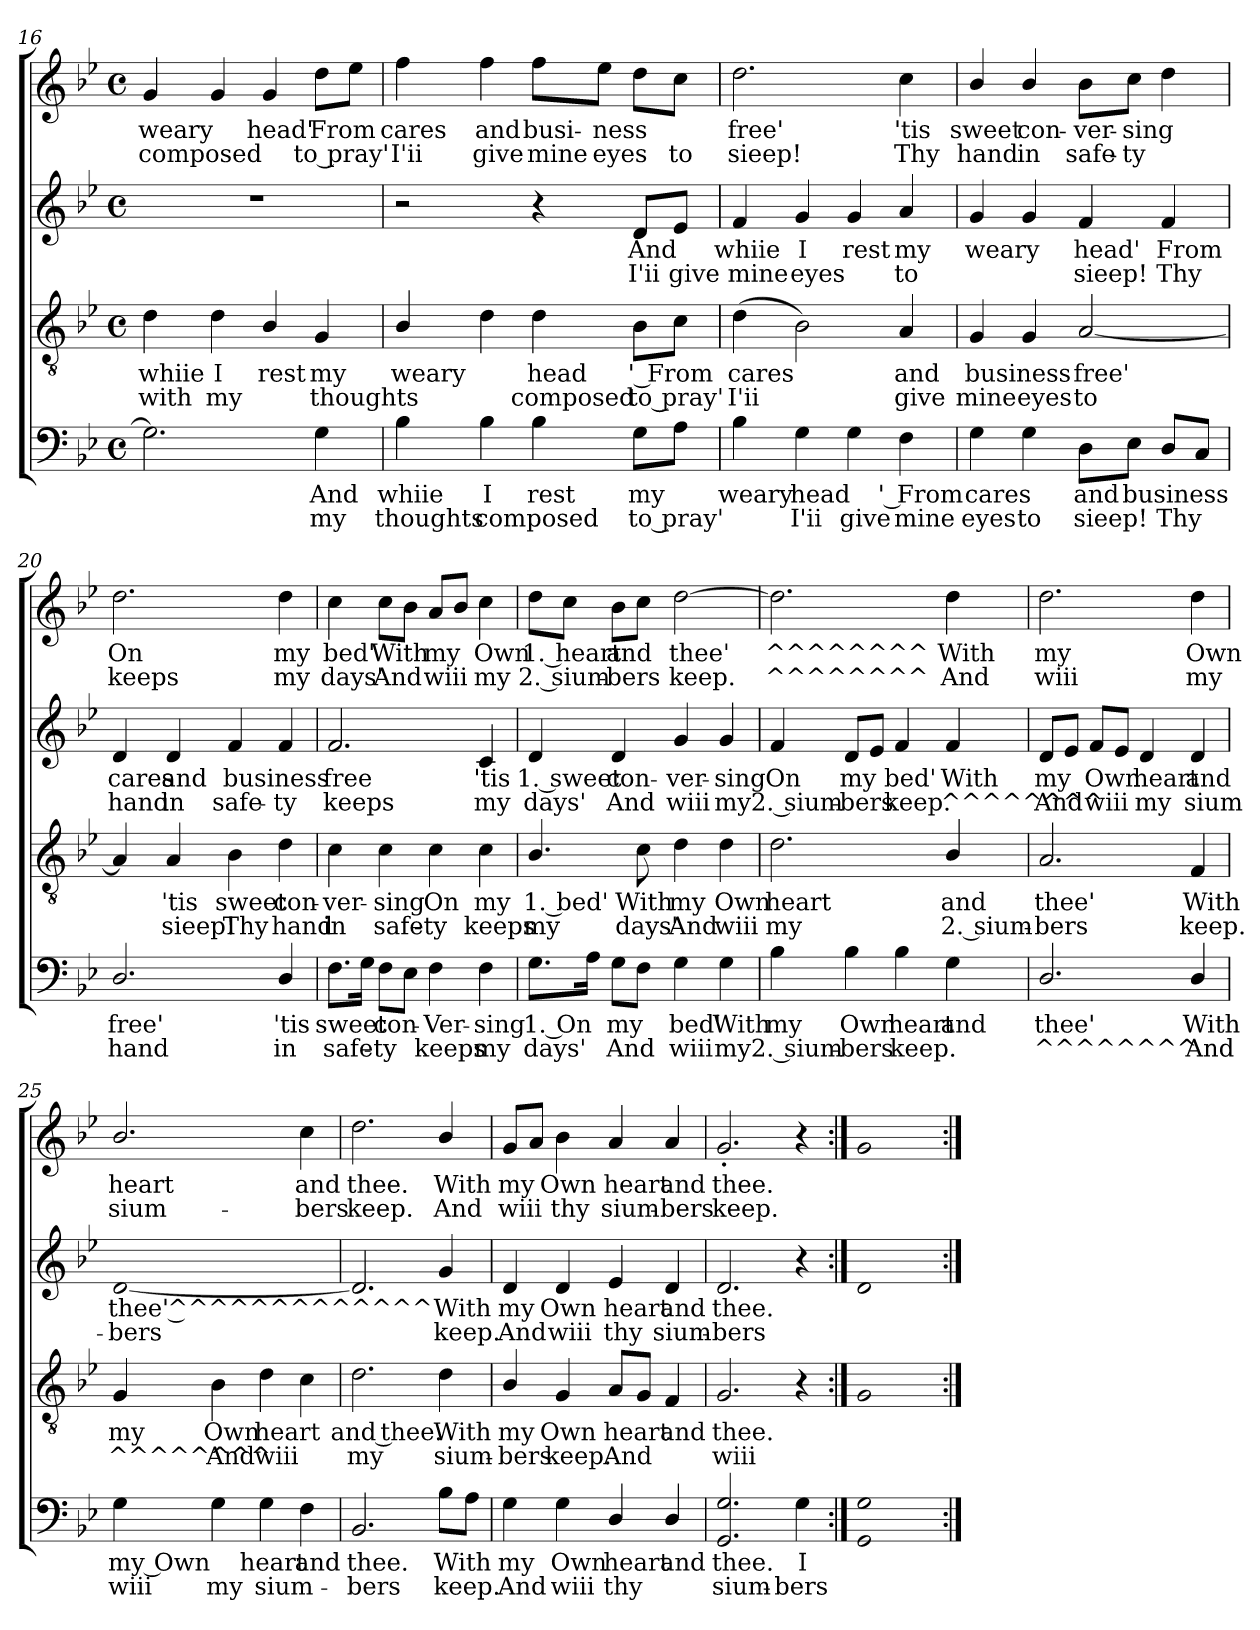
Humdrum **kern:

**kern	**text	**text	**kern	**text	**text	**kern	**text	**text	**kern	**text	**text
*part4	*part4	*part4	*part3	*part3	*part3	*part2	*part2	*part2	*part1	*part1	*part1
*staff4	*staff4	*staff4	*staff3	*staff3	*staff3	*staff2	*staff2	*staff2	*staff1	*staff1	*staff1
*clefF4	*	*	*clefGv2	*	*	*clefG2	*	*	*clefG2	*	*
*k[b-e-]	*	*	*k[b-e-]	*	*	*k[b-e-]	*	*	*k[b-e-]	*	*
*B-:	*	*	*B-:	*	*	*B-:	*	*	*B-:	*	*
*M4/4	*	*	*M4/4	*	*	*M4/4	*	*	*M4/4	*	*
*met(c)	*	*	*met(c)	*	*	*met(c)	*	*	*met(c)	*	*
=16	=16	=16	=16	=16	=16	=16	=16	=16	=16	=16	=16
!LO:N:head=open	!	!	!LO:N:head=solid	!LO:LY:b	!LO:LY:b	!	!	!	!LO:N:head=solid	!LO:LY:b	!LO:LY:b
2.G\]	.	.	4d\	whiie	with	1r	.	.	4g/	weary	composed
!	!	!	!LO:N:head=solid	!LO:LY:b	!LO:LY:b	!	!	!	!LO:N:head=solid	!	!
.	.	.	4d\	I	my	.	.	.	4g/	.	.
!	!	!	!LO:N:head=solid	!LO:LY:b	!	!	!	!	!LO:N:head=solid	!LO:LY:b	!
.	.	.	4B-/	rest	.	.	.	.	4g/	head'	.
!LO:N:head=solid	!LO:LY:b	!LO:LY:b	!LO:N:head=solid	!LO:LY:b	!LO:LY:b	!	!	!	!LO:N:head=solid	!LO:LY:b	!LO:LY:b
4G\	And	my	4G/	my	thoughts	.	.	.	8dd\L	From	to pray'
!	!	!	!	!	!	!	!	!	!LO:N:head=solid	!	!
.	.	.	.	.	.	.	.	.	8ee-\J	.	.
=17	=17	=17	=17	=17	=17	=17	=17	=17	=17	=17	=17
!LO:N:head=solid	!LO:LY:b	!LO:LY:b	!LO:N:head=solid	!LO:LY:b	!	!	!	!	!	!LO:LY:b	!LO:LY:b
4B-\	whiie	thoughts	4B-/	weary	.	2r	.	.	4ff\	cares	I'ii
!LO:N:head=solid	!LO:LY:b	!LO:LY:b	!LO:N:head=solid	!	!	!	!	!	!	!LO:LY:b	!LO:LY:b
4B-\	I	composed	4d\	.	.	.	.	.	4ff\	and	give
!LO:N:head=solid	!LO:LY:b	!	!LO:N:head=solid	!LO:LY:b	!LO:LY:b	!	!	!	!	!LO:LY:b	!LO:LY:b
4B-\	rest	.	4d\	head	composed	4r	.	.	8ff\L	busi-	mine
!	!	!	!	!	!	!	!	!	!LO:N:head=solid	!LO:LY:b	!LO:LY:b
.	.	.	.	.	.	.	.	.	8ee-\J	-ness	eyes
!LO:N:head=solid	!LO:LY:b	!LO:LY:b	!LO:N:head=solid	!LO:LY:b:rj	!LO:LY:b:rj	!LO:N:head=solid	!LO:LY:b	!LO:LY:b	!LO:N:head=solid	!	!
8G\L	my	to pray'	8B-\L	' From	to pray'	8d/L	And	I'ii	8dd\L	.	.
!LO:N:head=solid	!	!	!	!	!	!LO:N:head=solid	!	!LO:LY:b	!	!	!LO:LY:b
8A\J	.	.	8c\J	.	.	8e-/J	.	give	8cc\J	.	to
=18	=18	=18	=18	=18	=18	=18	=18	=18	=18	=18	=18
!LO:N:head=solid	!LO:LY:b	!	!LO:N:head=solid	!LO:LY:b	!LO:LY:b	!	!LO:LY:b	!LO:LY:b	!LO:N:head=open	!LO:LY:b	!LO:LY:b
4B-\	weary	.	(>4d\	cares	I'ii	4f/	whiie	mine	2.dd\	free'	sieep!
!LO:N:head=solid	!LO:LY:b	!LO:LY:b	!	!	!	!LO:N:head=solid	!LO:LY:b	!LO:LY:b	!	!	!
4G\	head	I'ii	2B-\)	.	.	4g/	I	eyes	.	.	.
!LO:N:head=solid	!	!LO:LY:b	!	!	!	!LO:N:head=solid	!LO:LY:b	!	!	!	!
4G\	.	give	.	.	.	4g/	rest	.	.	.	.
!	!LO:LY:b:rj	!LO:LY:b:rj	!LO:N:head=solid	!LO:LY:b	!LO:LY:b	!LO:N:head=solid	!LO:LY:b	!LO:LY:b	!	!LO:LY:b	!LO:LY:b
4F\	' From	mine	4A/	and	give	4a/	my	to	4cc\	'tis	Thy
=19	=19	=19	=19	=19	=19	=19	=19	=19	=19	=19	=19
!LO:N:head=solid	!LO:LY:b	!LO:LY:b	!LO:N:head=solid	!LO:LY:b	!LO:LY:b	!LO:N:head=solid	!LO:LY:b	!	!LO:N:head=solid	!LO:LY:b	!LO:LY:b
4G\	cares	eyes	4G/	business	mine	4g/	weary	.	4b-/	sweet	hand
!LO:N:head=solid	!	!LO:LY:b	!LO:N:head=solid	!	!LO:LY:b	!LO:N:head=solid	!	!	!LO:N:head=solid	!LO:LY:b	!LO:LY:b
4G\	.	to	4G/	.	eyes	4g/	.	.	4b-/	con-	in
!LO:N:head=solid	!LO:LY:b:rj	!LO:LY:b:rj	!LO:N:head=open	!LO:LY:b	!LO:LY:b	!	!LO:LY:b	!LO:LY:b	!LO:N:head=solid	!LO:LY:b	!LO:LY:b
8D\L	and	sieep!	[<2A/	free'	to	4f/	head'	sieep!	8b-\L	-ver-	safe-
!LO:N:head=solid	!LO:LY:b	!	!	!	!	!	!	!	!	!LO:LY:b	!LO:LY:b
8E-\J	business	.	.	.	.	.	.	.	8cc\J	-sing	-ty
!LO:N:head=solid	!	!LO:LY:b	!	!	!	!	!LO:LY:b	!LO:LY:b	!LO:N:head=solid	!	!
8D/L	.	Thy	.	.	.	4f/	From	Thy	4dd\	.	.
8C/J	.	.	.	.	.	.	.	.	.	.	.
=20	=20	=20	=20	=20	=20	=20	=20	=20	=20	=20	=20
!LO:N:head=open	!LO:LY:b	!LO:LY:b	!LO:N:head=solid	!	!	!LO:N:head=solid	!LO:LY:b	!LO:LY:b	!LO:N:head=open	!LO:LY:b	!LO:LY:b
2.D/	free'	hand	4A/]	.	.	4d/	cares	hand	2.dd\	On	keeps
!	!	!	!LO:N:head=solid	!LO:LY:b:rj	!LO:LY:b:rj	!LO:N:head=solid	!LO:LY:b	!LO:LY:b	!	!	!
.	.	.	4A/	'tis	sieep!	4d/	and	in	.	.	.
!	!	!	!LO:N:head=solid	!LO:LY:b	!LO:LY:b	!	!LO:LY:b	!LO:LY:b	!	!	!
.	.	.	4B-\	sweet	Thy	4f/	business	safe-	.	.	.
!LO:N:head=solid	!LO:LY:b	!LO:LY:b	!LO:N:head=solid	!LO:LY:b	!LO:LY:b	!	!	!LO:LY:b	!LO:N:head=solid	!LO:LY:b	!LO:LY:b
4D/	'tis	in	4d\	con-	hand	4f/	.	-ty	4dd\	my	my
=21	=21	=21	=21	=21	=21	=21	=21	=21	=21	=21	=21
!	!LO:LY:b	!LO:LY:b	!	!LO:LY:b	!LO:LY:b	!	!LO:LY:b	!LO:LY:b	!	!LO:LY:b	!LO:LY:b
8.F\L	sweet	safe-	4c\	-ver-	in	2.f/	free	keeps	4cc\	bed'	days'
!LO:N:head=solid	!	!	!	!	!	!	!	!	!	!	!
16G\Jk	.	.	.	.	.	.	.	.	.	.	.
!	!LO:LY:b	!LO:LY:b	!	!LO:LY:b	!LO:LY:b	!	!	!	!	!LO:LY:b	!LO:LY:b
8F\L	con-	-ty	4c\	-sing	safe-	.	.	.	8cc\L	With	And
!LO:N:head=solid	!	!	!	!	!	!	!	!	!LO:N:head=solid	!	!
8E-\J	.	.	.	.	.	.	.	.	8b-\J	.	.
!	!LO:LY:b	!LO:LY:b	!	!LO:LY:b	!LO:LY:b	!	!	!	!LO:N:head=solid	!LO:LY:b	!LO:LY:b
4F\	-Ver-	keeps	4c\	On	-ty	.	.	.	8a/L	my	wiii
!	!	!	!	!	!	!	!	!	!LO:N:head=solid	!	!
.	.	.	.	.	.	.	.	.	8b-/J	.	.
!	!LO:LY:b	!LO:LY:b	!	!LO:LY:b	!LO:LY:b	!	!LO:LY:b	!LO:LY:b	!	!LO:LY:b	!LO:LY:b
4F\	-sing	my	4c\	my	keeps	4c/	'tis	my	4cc\	Own	my
!!LO:PB:g=z
=22	=22	=22	=22	=22	=22	=22	=22	=22	=22	=22	=22
!LO:N:head=solid	!LO:LY:b:rj	!LO:LY:b:rj	!LO:N:head=solid	!LO:LY:b:rj	!LO:LY:b:rj	!LO:N:head=solid	!LO:LY:b:rj	!LO:LY:b:rj	!LO:N:head=solid	!LO:LY:b:rj	!LO:LY:b:rj
8.G\L	1. On	days'	4.B-/	1. bed'	my	4d/	1. sweet	days'	8dd\L	1. heart	2. sium-
.	.	.	.	.	.	.	.	.	8cc\J	.	.
!LO:N:head=solid	!	!	!	!	!	!	!	!	!	!	!
16A\Jk	.	.	.	.	.	.	.	.	.	.	.
!LO:N:head=solid	!LO:LY:b	!LO:LY:b	!	!	!	!LO:N:head=solid	!LO:LY:b	!LO:LY:b	!LO:N:head=solid	!LO:LY:b	!LO:LY:b
8G\L	my	And	.	.	.	4d/	con-	And	8b-\L	and	-bers
!	!	!	!	!LO:LY:b:rj	!LO:LY:b:rj	!	!	!	!	!	!
8F\J	.	.	8c\	With	days'	.	.	.	8cc\J	.	.
!LO:N:head=solid	!LO:LY:b	!LO:LY:b	!LO:N:head=solid	!LO:LY:b	!LO:LY:b	!LO:N:head=solid	!LO:LY:b:rj	!LO:LY:b:rj	!LO:N:head=open	!LO:LY:b	!LO:LY:b
4G\	bed'	wiii	4d\	my	And	4g/	-ver-	wiii	[>2dd\	thee'	keep.
!LO:N:head=solid	!LO:LY:b	!LO:LY:b	!LO:N:head=solid	!LO:LY:b	!LO:LY:b	!LO:N:head=solid	!LO:LY:b	!LO:LY:b	!	!	!
4G\	With	my	4d\	Own	wiii	4g/	-sing	my	.	.	.
=23	=23	=23	=23	=23	=23	=23	=23	=23	=23	=23	=23
!LO:N:head=solid	!LO:LY:b	!LO:LY:b	!LO:N:head=open	!LO:LY:b	!LO:LY:b	!	!LO:LY:b	!LO:LY:b	!LO:N:head=open	!LO:LY:b	!LO:LY:b
4B-\	my	2. sium-	2.d\	heart	my	4f/	On	2. sium-	2.dd\]	^^^^^^^^	^^^^^^^^
!LO:N:head=solid	!LO:LY:b	!LO:LY:b	!	!	!	!LO:N:head=solid	!LO:LY:b	!LO:LY:b	!	!	!
4B-\	Own	-bers	.	.	.	8d/L	my	-bers	.	.	.
!	!	!	!	!	!	!LO:N:head=solid	!	!	!	!	!
.	.	.	.	.	.	8e-/J	.	.	.	.	.
!LO:N:head=solid	!LO:LY:b	!LO:LY:b	!	!	!	!	!LO:LY:b	!LO:LY:b	!	!	!
4B-\	heart	keep.	.	.	.	4f/	bed'	keep.	.	.	.
!LO:N:head=solid	!LO:LY:b	!	!LO:N:head=solid	!LO:LY:b	!LO:LY:b	!	!LO:LY:b	!LO:LY:b	!LO:N:head=solid	!LO:LY:b	!LO:LY:b
4G\	and	.	4B-/	and	2. sium-	4f/	With	^^^^^^^^	4dd\	With	And
=24	=24	=24	=24	=24	=24	=24	=24	=24	=24	=24	=24
!LO:N:head=open	!LO:LY:b	!LO:LY:b	!LO:N:head=open	!LO:LY:b	!LO:LY:b	!LO:N:head=solid	!LO:LY:b	!LO:LY:b	!LO:N:head=open	!LO:LY:b	!LO:LY:b
2.D/	thee'	^^^^^^^^	2.A/	thee'	-bers	8d/L	my	And	2.dd\	my	wiii
!	!	!	!	!	!	!LO:N:head=solid	!	!	!	!	!
.	.	.	.	.	.	8e-/J	.	.	.	.	.
!	!	!	!	!	!	!	!LO:LY:b	!LO:LY:b	!	!	!
.	.	.	.	.	.	8f/L	Own	wiii	.	.	.
!	!	!	!	!	!	!LO:N:head=solid	!	!	!	!	!
.	.	.	.	.	.	8e-/J	.	.	.	.	.
!	!	!	!	!	!	!LO:N:head=solid	!LO:LY:b	!LO:LY:b	!	!	!
.	.	.	.	.	.	4d/	heart	my	.	.	.
!LO:N:head=solid	!LO:LY:b	!LO:LY:b	!	!LO:LY:b	!LO:LY:b	!LO:N:head=solid	!LO:LY:b	!LO:LY:b	!LO:N:head=solid	!LO:LY:b	!LO:LY:b
4D/	With	And	4F/	With	keep.	4d/	and	sium-	4dd\	Own	my
=25	=25	=25	=25	=25	=25	=25	=25	=25	=25	=25	=25
!LO:N:head=solid	!LO:LY:b:rj	!LO:LY:b:rj	!LO:N:head=solid	!LO:LY:b	!LO:LY:b	!LO:N:head=open	!LO:LY:b	!LO:LY:b	!	!LO:LY:b	!LO:LY:b
4G\	my Own	wiii	4G/	my	^^^^^^^^	[<1d	thee' ^^^^^^^^^^^^^	-bers	2.b-/	heart	sium-
!LO:N:head=solid	!	!LO:LY:b:rj	!LO:N:head=solid	!LO:LY:b	!LO:LY:b	!	!	!	!	!	!
4G\	.	my	4B-\	Own	And	.	.	.	.	.	.
!LO:N:head=solid	!LO:LY:b	!LO:LY:b	!LO:N:head=solid	!LO:LY:b	!LO:LY:b	!	!	!	!	!	!
4G\	heart	sium-	4d\	heart	wiii	.	.	.	.	.	.
!	!LO:LY:b	!	!	!	!	!	!	!	!	!LO:LY:b	!LO:LY:b
4F\	and	.	4c\	.	.	.	.	.	4cc\	and	-bers
=26	=26	=26	=26	=26	=26	=26	=26	=26	=26	=26	=26
!	!LO:LY:b	!LO:LY:b	!LO:N:head=open	!LO:LY:b:rj	!LO:LY:b:rj	!LO:N:head=open	!	!	!LO:N:head=open	!LO:LY:b	!LO:LY:b
2.BB-/	thee.	-bers	2.d\	and thee.	my	2.d/]	.	.	2.dd\	thee.	keep.
!LO:N:head=solid	!LO:LY:b	!LO:LY:b	!LO:N:head=solid	!LO:LY:b	!LO:LY:b	!LO:N:head=solid	!LO:LY:b	!LO:LY:b	!LO:N:head=solid	!LO:LY:b	!LO:LY:b
8B-\L	With	keep.	4d\	With	sium-	4g/	With	keep.	4b-/	With	And
!LO:N:head=solid	!	!	!	!	!	!	!	!	!	!	!
8A\J	.	.	.	.	.	.	.	.	.	.	.
=27	=27	=27	=27	=27	=27	=27	=27	=27	=27	=27	=27
!LO:N:head=solid	!LO:LY:b	!LO:LY:b	!LO:N:head=solid	!LO:LY:b	!LO:LY:b	!LO:N:head=solid	!LO:LY:b	!LO:LY:b	!LO:N:head=solid	!LO:LY:b	!LO:LY:b
4G\	my	And	4B-/	my	-bers	4d/	my	And	8g/L	my	wiii
!	!	!	!	!	!	!	!	!	!LO:N:head=solid	!	!
.	.	.	.	.	.	.	.	.	8a/J	.	.
!LO:N:head=solid	!LO:LY:b	!LO:LY:b	!LO:N:head=solid	!LO:LY:b	!LO:LY:b	!LO:N:head=solid	!LO:LY:b	!LO:LY:b	!LO:N:head=solid	!LO:LY:b	!LO:LY:b
4G\	Own	wiii	4G/	Own	keep.	4d/	Own	wiii	4b-\	Own	thy
!LO:N:head=solid	!LO:LY:b	!LO:LY:b	!LO:N:head=solid	!LO:LY:b	!LO:LY:b	!LO:N:head=solid	!LO:LY:b	!LO:LY:b	!LO:N:head=solid	!LO:LY:b	!LO:LY:b
4D/	heart	thy	8A/L	heart	And	4e-/	heart	thy	4a/	heart	sium-
!	!	!	!LO:N:head=solid	!	!	!	!	!	!	!	!
.	.	.	8G/J	.	.	.	.	.	.	.	.
!LO:N:head=solid	!LO:LY:b	!	!	!LO:LY:b	!	!LO:N:head=solid	!LO:LY:b	!LO:LY:b	!LO:N:head=solid	!LO:LY:b	!LO:LY:b
4D/	and	.	4F/	and	.	4d/	and	sium-	4a/	and	-bers
=28	=28	=28	=28	=28	=28	=28	=28	=28	=28	=28	=28
!LO:N:n=1:head=open	!	!	!	!	!	!	!	!	!	!	!
!LO:N:n=2:head=open	!LO:LY:b	!LO:LY:b	!LO:N:head=open	!LO:LY:b	!LO:LY:b	!LO:N:head=open	!LO:LY:b	!LO:LY:b	!LO:N:head=open	!LO:LY:b	!LO:LY:b
2.GG/ 2.G/	thee.	sium-	2.G/	thee.	wiii	2.d/	thee.	-bers	2.g'</	thee.	keep.
!LO:N:head=solid	!LO:LY:b:rj	!LO:LY:b:rj	!	!	!	!	!	!	!	!	!
4G\	I	-bers	4r	.	.	4r	.	.	4r	.	.
=29:|!	=29:|!	=29:|!	=29:|!	=29:|!	=29:|!	=29:|!	=29:|!	=29:|!	=29:|!	=29:|!	=29:|!
!LO:N:n=1:head=open	!	!	!	!	!	!	!	!	!	!	!
!LO:N:n=2:head=open	!	!	!LO:N:head=open	!	!	!LO:N:head=open	!	!	!LO:N:head=open	!	!
1GG 1G	.	.	1G	.	.	1d	.	.	1g	.	.
=:|!	=:|!	=:|!	=:|!	=:|!	=:|!	=:|!	=:|!	=:|!	=:|!	=:|!	=:|!
*-	*-	*-	*-	*-	*-	*-	*-	*-	*-	*-	*-
